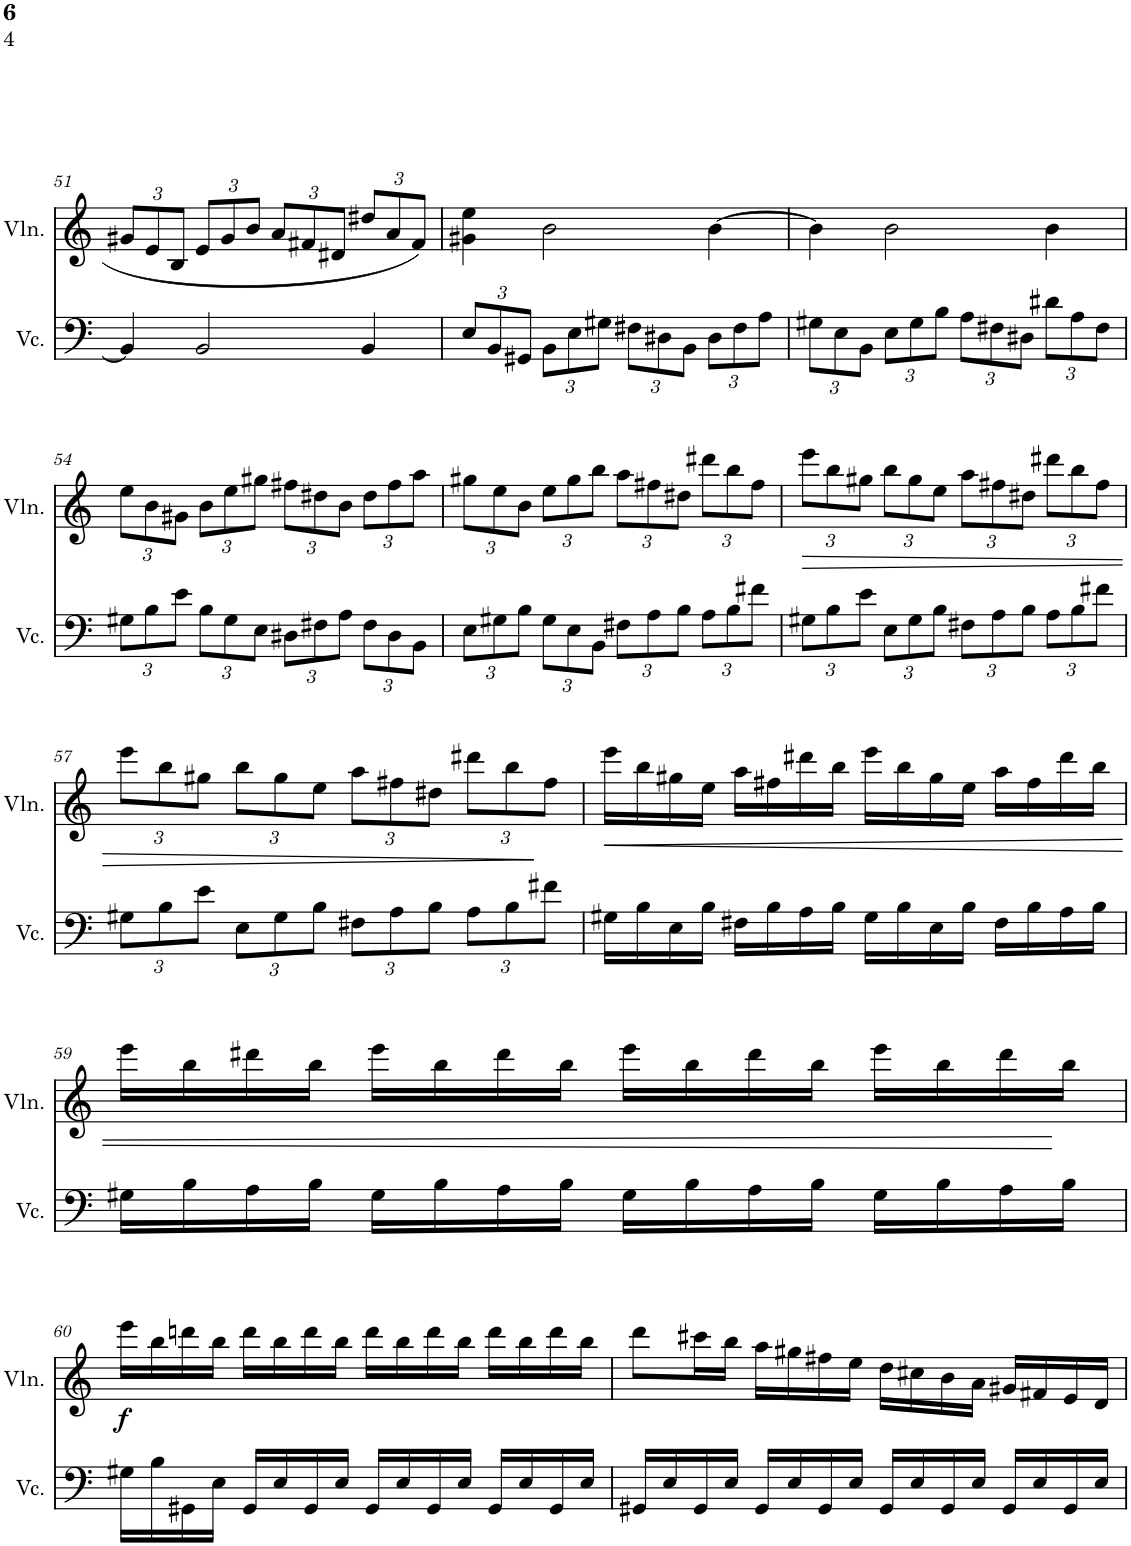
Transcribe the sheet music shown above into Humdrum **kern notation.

**kern	**kern	**dynam
*part2	*part1	*part1
*staff2	*staff1	*staff1
*I"大提琴	*I"小提琴	*
!!LO:PB:g=z
*clefF4	*clefG2	*
*k[]	*k[]	*
*M4/4	*M4/4	*
*	*Xbrackettup	*
=51	=51	=51
4BB/]	12g#X/L	.
.	12e/	.
.	12B/J	.
2BB/	12e/L	.
.	12g#/	.
.	12b/J	.
.	12a/L	.
.	12f#X/	.
.	12d#X/J	.
4BB/	12dd#X/L	.
.	12a/	.
.	12f#/J	.
=52	=52	=52
*Xbrackettup	*	*
12E/L	4g#X\ 4ee\	.
12BB/	.	.
12GG#X/J	.	.
12BB\L	2b\	.
12E\	.	.
12G#X\J	.	.
12F#X\L	.	.
12D#X\	.	.
12BB\J	.	.
12D#\L	[4b\	.
12F#\	.	.
12A\J	.	.
=53	=53	=53
12G#X\L	4b\]	.
12E\	.	.
12BB\J	.	.
12E\L	2b\	.
12G#\	.	.
12B\J	.	.
12A\L	.	.
12F#X\	.	.
12D#X\J	.	.
12d#X\L	4b\	.
12A\	.	.
12F#\J	.	.
!!LO:LB:g=z
=54	=54	=54
12G#X\L	12ee\L	.
12B\	12b\	.
12e\J	12g#X\J	.
12B\L	12b\L	.
12G#\	12ee\	.
12E\J	12gg#X\J	.
12D#X\L	12ff#X\L	.
12F#X\	12dd#X\	.
12A\J	12b\J	.
12F#\L	12dd#\L	.
12D#\	12ff#\	.
12BB\J	12aa\J	.
=55	=55	=55
12E\L	12gg#X\L	.
12G#X\	12ee\	.
12B\J	12b\J	.
12G#\L	12ee\L	.
12E\	12gg#\	.
12BB\J	12bb\J	.
12F#X\L	12aa\L	.
12A\	12ff#X\	.
12B\J	12dd#X\J	.
12A\L	12ddd#X\L	.
12B\	12bb\	.
12f#X\J	12ff#\J	.
=56	=56	=56
!	!	!LO:HP:b
12G#X\L	12eee\L	>
12B\	12bb\	.
12e\J	12gg#X\J	.
12E\L	12bb\L	.
12G#\	12gg#\	.
12B\J	12ee\J	.
12F#X\L	12aa\L	.
12A\	12ff#X\	.
12B\J	12dd#X\J	.
12A\L	12ddd#X\L	.
12B\	12bb\	.
12f#X\J	12ff#\J	.
!!LO:LB:g=z
=57	=57	=57
12G#X\L	12eee\L	.
12B\	12bb\	.
12e\J	12gg#X\J	.
12E\L	12bb\L	.
12G#\	12gg#\	.
12B\J	12ee\J	.
12F#X\L	12aa\L	.
12A\	12ff#X\	.
12B\J	12dd#X\J	.
12A\L	12ddd#X\L	.
12B\	12bb\	.
12f#X\J	12ff#\J	]
=58	=58	=58
!	!	!LO:HP:b
16G#X\LL	16eee\LL	<
16B\	16bb\	.
16E\	16gg#X\	.
16B\JJ	16ee\JJ	.
16F#X\LL	16aa\LL	.
16B\	16ff#X\	.
16A\	16ddd#X\	.
16B\JJ	16bb\JJ	.
16G#\LL	16eee\LL	.
16B\	16bb\	.
16E\	16gg#\	.
16B\JJ	16ee\JJ	.
16F#\LL	16aa\LL	.
16B\	16ff#\	.
16A\	16ddd#\	.
16B\JJ	16bb\JJ	.
!!LO:LB:g=z
=59	=59	=59
16G#X\LL	16eee\LL	.
16B\	16bb\	.
16A\	16ddd#X\	.
16B\JJ	16bb\JJ	.
16G#\LL	16eee\LL	.
16B\	16bb\	.
16A\	16ddd#\	.
16B\JJ	16bb\JJ	.
16G#\LL	16eee\LL	.
16B\	16bb\	.
16A\	16ddd#\	.
16B\JJ	16bb\JJ	.
16G#\LL	16eee\LL	.
16B\	16bb\	.
16A\	16ddd#\	.
16B\JJ	16bb\JJ	[
!!LO:LB:g=z
=60	=60	=60
!	!	!LO:DY:b
16G#X\LL	16eee\LL	f
16B\	16bb\	.
16GG#X\	16dddn\	.
16E\JJ	16bb\JJ	.
16GG#/LL	16ddd\LL	.
16E/	16bb\	.
16GG#/	16ddd\	.
16E/JJ	16bb\JJ	.
16GG#/LL	16ddd\LL	.
16E/	16bb\	.
16GG#/	16ddd\	.
16E/JJ	16bb\JJ	.
16GG#/LL	16ddd\LL	.
16E/	16bb\	.
16GG#/	16ddd\	.
16E/JJ	16bb\JJ	.
=61	=61	=61
16GG#X/LL	8ddd\L	.
16E/	.	.
16GG#/	16ccc#X\L	.
16E/JJ	16bb\JJ	.
16GG#/LL	16aa\LL	.
16E/	16gg#X\	.
16GG#/	16ff#X\	.
16E/JJ	16ee\JJ	.
16GG#/LL	16dd\LL	.
16E/	16cc#X\	.
16GG#/	16b\	.
16E/JJ	16a\JJ	.
16GG#/LL	16g#X/LL	.
16E/	16f#X/	.
16GG#/	16e/	.
16E/JJ	16d/JJ	.
=	=	=
*-	*-	*-
